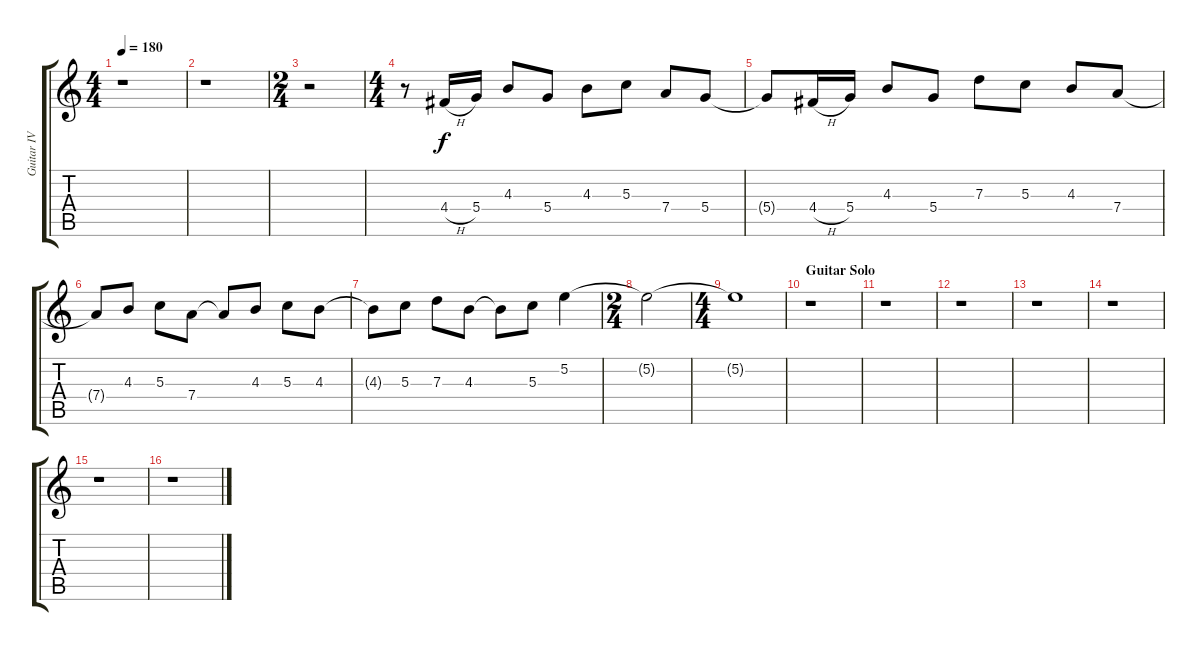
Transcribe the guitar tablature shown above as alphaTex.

\track ("Guitar IV - Harmony" "Guitar IV ") {instrument distortionguitar}
\staff {score tabs}
\tuning (E4 B3 G3 D3 A2 E2) {hide}
\ts (4 4)
\tempo 180
\clef g2
\ks c
r.1{dy f} |
r.1 |
\ts (2 4)
r.2 |
\ts (4 4)
r.8 4.4{h}.16 5.4.16 4.3.8 5.4.8 4.3.8 5.3.8 7.4.8 5.4.8 |
5.4{t}.8 4.4{h}.16 5.4.16 4.3.8 5.4.8 7.3.8 5.3.8 4.3.8 7.4.8 |
7.4{t}.8 4.3.8 5.3.8 7.4.8 7.4{t}.8 4.3.8 5.3.8 4.3.8 |
4.3{t}.8 5.3.8 7.3.8 4.3.8 4.3{t}.8 5.3.8 5.2.4 |
\ts (2 4)
5.2{t}.2 |
\ts (4 4)
5.2{t}.1 |
\section ("" "Guitar Solo")
r.1 |
r.1 |
r.1 |
r.1 |
r.1 |
r.1 |
r.1
